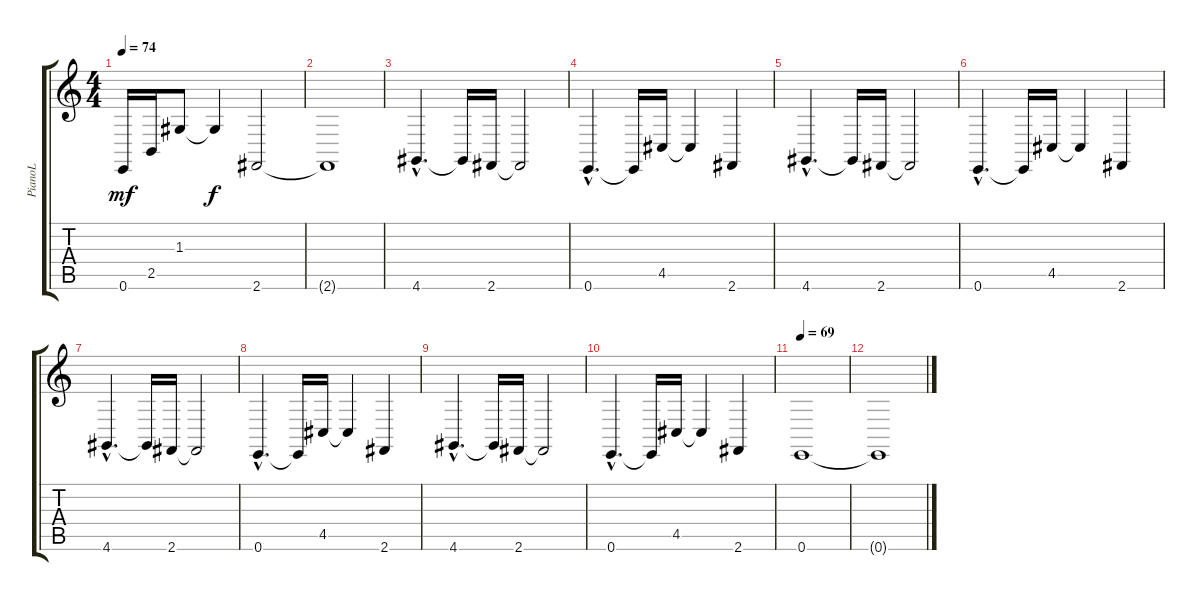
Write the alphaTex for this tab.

\track ("PianoL" "PianoL") {instrument acousticgrandpiano}
\staff {score tabs}
\tuning (E4 B3 G3 D3 A2 E2) {hide}
\ts (4 4)
\tempo 74
\clef g2
\ks c
0.6.16{dy mf} 2.5.16 1.3.8 1.3{t}.4{dy f} 2.6.2 |
2.6{t}.1 |
4.6{hac}.4{d} 4.6{t}.16 2.6.16 2.6{t}.2 |
0.6{hac}.4{d} 0.6{t}.16 4.5.16 4.5{t}.4 2.6.4 |
4.6{hac}.4{d} 4.6{t}.16 2.6.16 2.6{t}.2 |
0.6{hac}.4{d} 0.6{t}.16 4.5.16 4.5{t}.4 2.6.4 |
4.6{hac}.4{d} 4.6{t}.16 2.6.16 2.6{t}.2 |
0.6{hac}.4{d} 0.6{t}.16 4.5.16 4.5{t}.4 2.6.4 |
4.6{hac}.4{d} 4.6{t}.16 2.6.16 2.6{t}.2 |
0.6{hac}.4{d} 0.6{t}.16 4.5.16 4.5{t}.4 2.6.4 |
\tempo 69
0.6.1 |
0.6{t}.1
